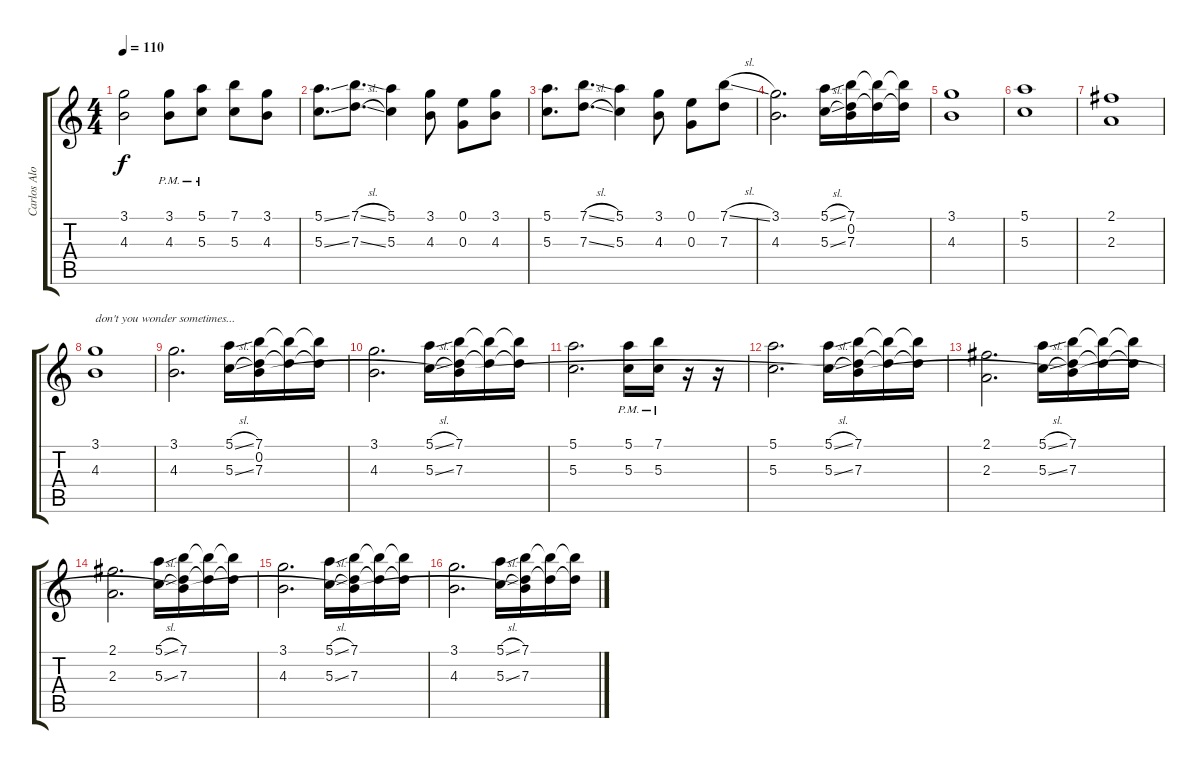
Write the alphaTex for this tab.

\track ("Carlos Alomar" "Carlos Alo") {instrument electricguitarclean}
\staff {score tabs}
\tuning (E4 B3 G3 D3 A2 E2) {hide}
\ts (4 4)
\tempo 110
\clef g2
\ks c
(3.1 4.3).2{dy f} (3.1{pm} 4.3{pm}).8 (5.1{pm} 5.3{pm}).8 (7.1 5.3).8 (3.1 4.3).8 |
(5.1{ss} 5.3{ss}).8{d} (7.1{sl} 7.3{sl}).8{d} (5.1 5.3).4 (3.1 4.3).8 (0.1 0.3).8 (3.1 4.3).8 |
(5.1 5.3).8{d} (7.1{sl} 7.3{sl}).8{d} (5.1 5.3).4 (3.1 4.3).8 (0.1 0.3).8 (7.1{sl} 7.3).8 |
(3.1 4.3).2{d} (5.1{sl} 5.3{sl}).16 (7.1 0.2 7.3).16 (7.1{t} 7.3{t}).16 (7.1{t} 7.3{t}).16 |
(3.1 4.3).1 |
(5.1 5.3).1 |
(2.1 2.3).1 |
(3.1 4.3).1{txt "don't you wonder sometimes..."} |
(3.1 4.3).2{d} (5.1{sl} 5.3{sl}).16 (7.1 0.2 7.3).16 (7.1{t} 7.3{t}).16 (7.1{t} 7.3{t}).16 |
(3.1 4.3).2{d} (5.1{sl} 5.3{sl}).16 (7.1 0.2{t} 7.3).16 (7.1{t} 7.3{t}).16 (7.1{t} 7.3{t}).16 |
(5.1 5.3).2{d} (5.1{pm} 5.3{pm}).16 (7.1{pm} 5.3{pm}).16 r.16 r.16 |
(5.1 5.3).2{d} (5.1{sl} 5.3{sl}).16 (7.1 0.2{t} 7.3).16 (7.1{t} 7.3{t}).16 (7.1{t} 7.3{t}).16 |
(2.1 2.3).2{d} (5.1{sl} 5.3{sl}).16 (7.1 0.2{t} 7.3).16 (7.1{t} 7.3{t}).16 (7.1{t} 7.3{t}).16 |
(2.1 2.3).2{d} (5.1{sl} 5.3{sl}).16 (7.1 0.2{t} 7.3).16 (7.1{t} 7.3{t}).16 (7.1{t} 7.3{t}).16 |
(3.1 4.3).2{d} (5.1{sl} 5.3{sl}).16 (7.1 0.2{t} 7.3).16 (7.1{t} 7.3{t}).16 (7.1{t} 7.3{t}).16 |
(3.1 4.3).2{d} (5.1{sl} 5.3{sl}).16 (7.1 0.2{t} 7.3).16 (7.1{t} 7.3{t}).16 (7.1{t} 7.3{t}).16
